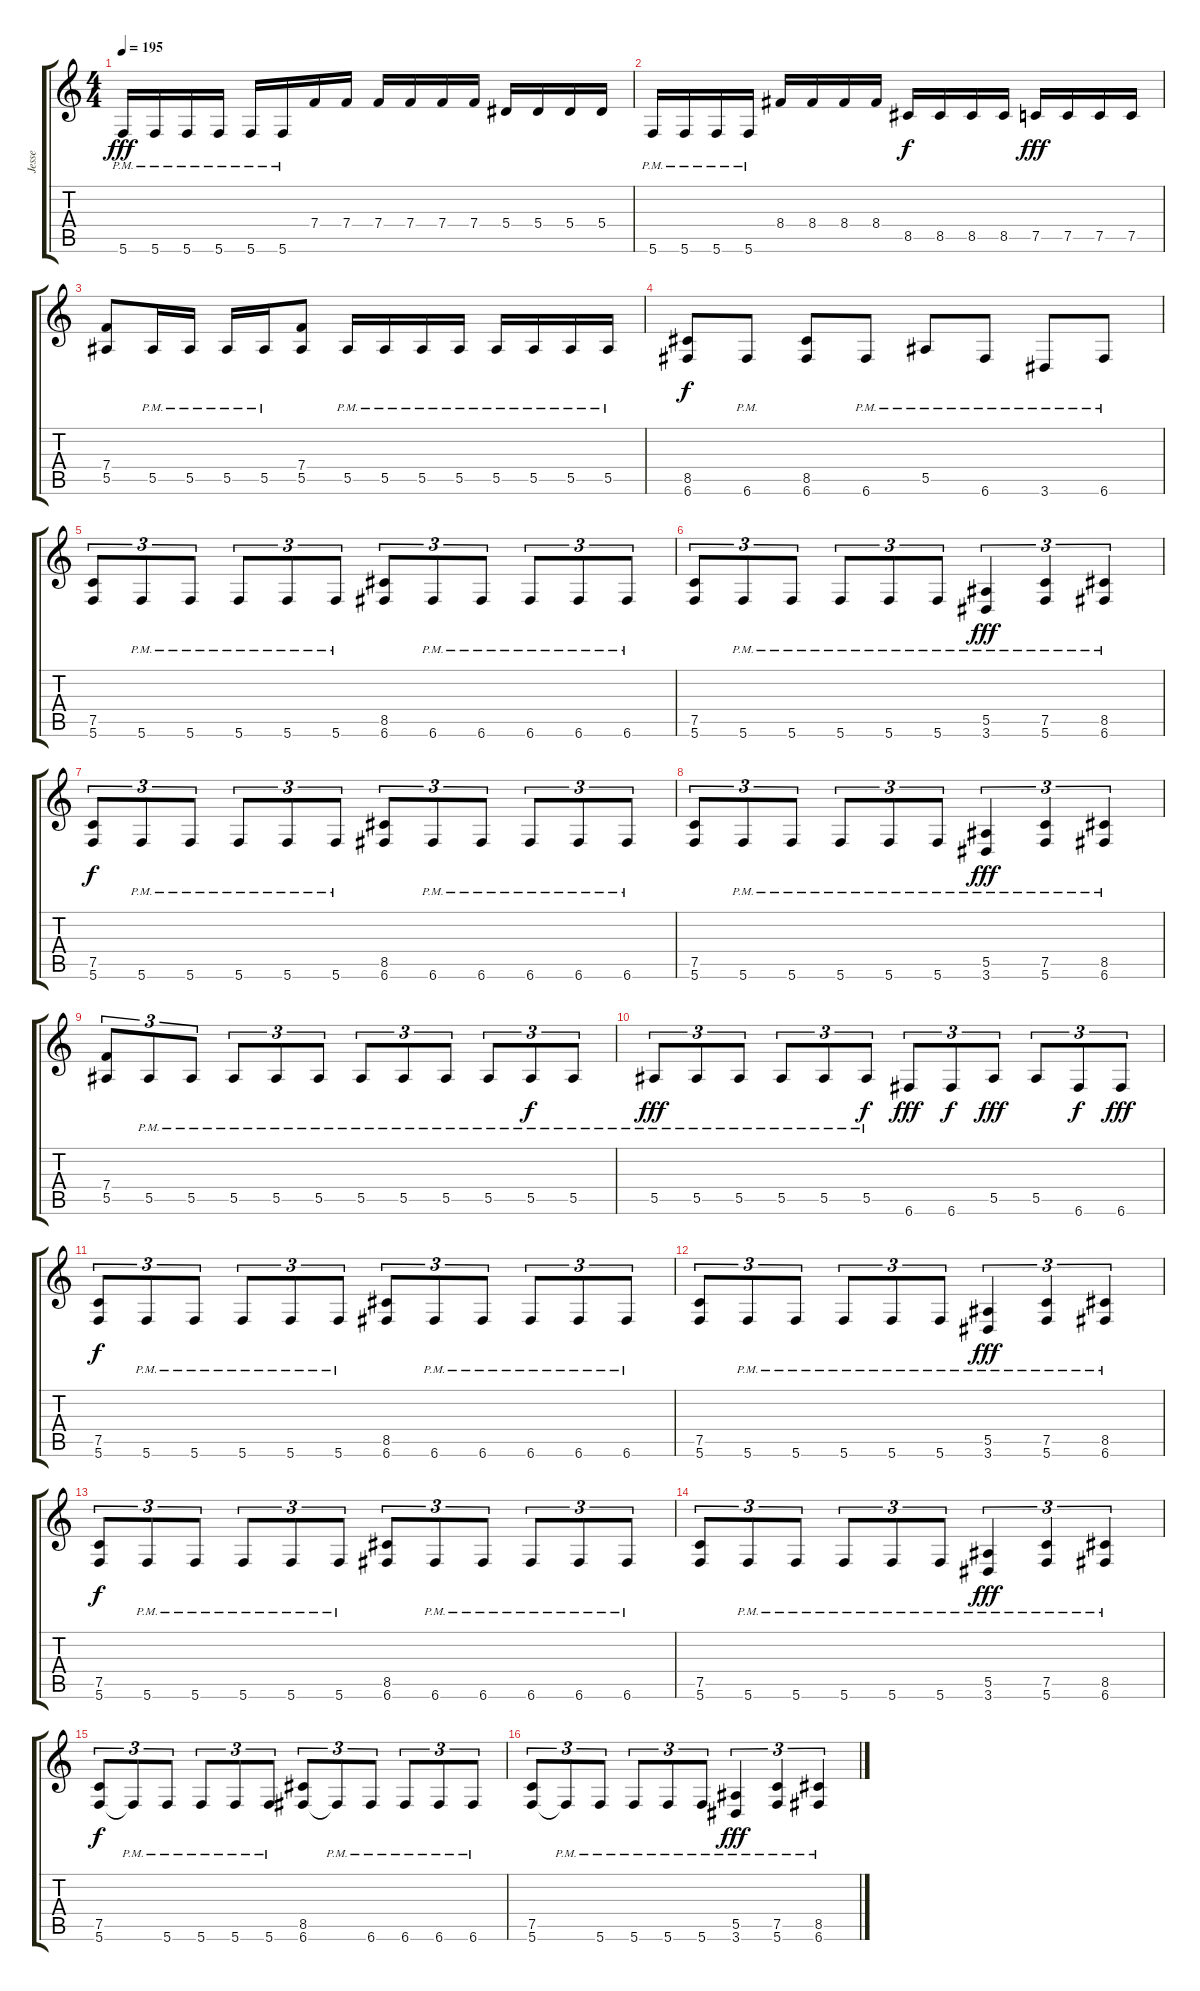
\track ("Jesse" "Jesse") {instrument distortionguitar}
\staff {score tabs}
\tuning (C4 G3 Eb3 Bb2 F2 C2) {hide}
\ts (4 4)
\tempo 195
\clef g2
\ks c
5.6{pm}.16{dy fff} 5.6{pm}.16 5.6{pm}.16 5.6{pm}.16 5.6{pm}.16 5.6{pm}.16 7.4.16 7.4.16 7.4.16 7.4.16 7.4.16 7.4.16 5.4.16 5.4.16 5.4.16 5.4.16 |
5.6{pm}.16 5.6{pm}.16 5.6{pm}.16 5.6{pm}.16 8.4.16 8.4.16 8.4.16 8.4.16 8.5.16{dy f} 8.5.16 8.5.16 8.5.16 7.5.16{dy fff} 7.5.16 7.5.16 7.5.16 |
(7.4 5.5).8 5.5{pm}.16 5.5{pm}.16 5.5{pm}.16 5.5{pm}.16 (7.4 5.5).8 5.5{pm}.16 5.5{pm}.16 5.5{pm}.16 5.5{pm}.16 5.5{pm}.16 5.5{pm}.16 5.5{pm}.16 5.5{pm}.16 |
(8.5 6.6).8{dy f} 6.6{pm}.8 (8.5 6.6).8 6.6{pm}.8 5.5{pm}.8 6.6{pm}.8 3.6{pm}.8 6.6{pm}.8 |
(7.5 5.6).8{tu (3 2)} 5.6{pm}.8{tu (3 2)} 5.6{pm}.8{tu (3 2)} 5.6{pm}.8{tu (3 2)} 5.6{pm}.8{tu (3 2)} 5.6{pm}.8{tu (3 2)} (8.5 6.6).8{tu (3 2)} 6.6{pm}.8{tu (3 2)} 6.6{pm}.8{tu (3 2)} 6.6{pm}.8{tu (3 2)} 6.6{pm}.8{tu (3 2)} 6.6{pm}.8{tu (3 2)} |
(7.5 5.6).8{tu (3 2)} 5.6{pm}.8{tu (3 2)} 5.6{pm}.8{tu (3 2)} 5.6{pm}.8{tu (3 2)} 5.6{pm}.8{tu (3 2)} 5.6{pm}.8{tu (3 2)} (5.5{pm} 3.6{pm}).4{tu (3 2) dy fff} (7.5{pm} 5.6{pm}).4{tu (3 2)} (8.5{pm} 6.6{pm}).4{tu (3 2)} |
(7.5 5.6).8{tu (3 2) dy f} 5.6{pm}.8{tu (3 2)} 5.6{pm}.8{tu (3 2)} 5.6{pm}.8{tu (3 2)} 5.6{pm}.8{tu (3 2)} 5.6{pm}.8{tu (3 2)} (8.5 6.6).8{tu (3 2)} 6.6{pm}.8{tu (3 2)} 6.6{pm}.8{tu (3 2)} 6.6{pm}.8{tu (3 2)} 6.6{pm}.8{tu (3 2)} 6.6{pm}.8{tu (3 2)} |
(7.5 5.6).8{tu (3 2)} 5.6{pm}.8{tu (3 2)} 5.6{pm}.8{tu (3 2)} 5.6{pm}.8{tu (3 2)} 5.6{pm}.8{tu (3 2)} 5.6{pm}.8{tu (3 2)} (5.5{pm} 3.6{pm}).4{tu (3 2) dy fff} (7.5{pm} 5.6{pm}).4{tu (3 2)} (8.5{pm} 6.6{pm}).4{tu (3 2)} |
(7.4 5.5).8{tu (3 2)} 5.5{pm}.8{tu (3 2)} 5.5{pm}.8{tu (3 2)} 5.5{pm}.8{tu (3 2)} 5.5{pm}.8{tu (3 2)} 5.5{pm}.8{tu (3 2)} 5.5{pm}.8{tu (3 2)} 5.5{pm}.8{tu (3 2)} 5.5{pm}.8{tu (3 2)} 5.5{pm}.8{tu (3 2)} 5.5{pm}.8{tu (3 2) dy f} 5.5{pm}.8{tu (3 2)} |
5.5{pm}.8{tu (3 2) dy fff} 5.5{pm}.8{tu (3 2)} 5.5{pm}.8{tu (3 2)} 5.5{pm}.8{tu (3 2)} 5.5{pm}.8{tu (3 2)} 5.5{pm}.8{tu (3 2) dy f} 6.6.8{tu (3 2) dy fff} 6.6.8{tu (3 2) dy f} 5.5.8{tu (3 2) dy fff} 5.5.8{tu (3 2)} 6.6.8{tu (3 2) dy f} 6.6.8{tu (3 2) dy fff} |
(7.5 5.6).8{tu (3 2) dy f} 5.6{pm}.8{tu (3 2)} 5.6{pm}.8{tu (3 2)} 5.6{pm}.8{tu (3 2)} 5.6{pm}.8{tu (3 2)} 5.6{pm}.8{tu (3 2)} (8.5 6.6).8{tu (3 2)} 6.6{pm}.8{tu (3 2)} 6.6{pm}.8{tu (3 2)} 6.6{pm}.8{tu (3 2)} 6.6{pm}.8{tu (3 2)} 6.6{pm}.8{tu (3 2)} |
(7.5 5.6).8{tu (3 2)} 5.6{pm}.8{tu (3 2)} 5.6{pm}.8{tu (3 2)} 5.6{pm}.8{tu (3 2)} 5.6{pm}.8{tu (3 2)} 5.6{pm}.8{tu (3 2)} (5.5{pm} 3.6{pm}).4{tu (3 2) dy fff} (7.5{pm} 5.6{pm}).4{tu (3 2)} (8.5{pm} 6.6{pm}).4{tu (3 2)} |
(7.5 5.6).8{tu (3 2) dy f} 5.6{pm}.8{tu (3 2)} 5.6{pm}.8{tu (3 2)} 5.6{pm}.8{tu (3 2)} 5.6{pm}.8{tu (3 2)} 5.6{pm}.8{tu (3 2)} (8.5 6.6).8{tu (3 2)} 6.6{pm}.8{tu (3 2)} 6.6{pm}.8{tu (3 2)} 6.6{pm}.8{tu (3 2)} 6.6{pm}.8{tu (3 2)} 6.6{pm}.8{tu (3 2)} |
(7.5 5.6).8{tu (3 2)} 5.6{pm}.8{tu (3 2)} 5.6{pm}.8{tu (3 2)} 5.6{pm}.8{tu (3 2)} 5.6{pm}.8{tu (3 2)} 5.6{pm}.8{tu (3 2)} (5.5{pm} 3.6{pm}).4{tu (3 2) dy fff} (7.5{pm} 5.6{pm}).4{tu (3 2)} (8.5{pm} 6.6{pm}).4{tu (3 2)} |
(7.5 5.6).8{tu (3 2) dy f} 5.6{pm t}.8{tu (3 2)} 5.6{pm}.8{tu (3 2)} 5.6{pm}.8{tu (3 2)} 5.6{pm}.8{tu (3 2)} 5.6{pm}.8{tu (3 2)} (8.5 6.6).8{tu (3 2)} 6.6{pm t}.8{tu (3 2)} 6.6{pm}.8{tu (3 2)} 6.6{pm}.8{tu (3 2)} 6.6{pm}.8{tu (3 2)} 6.6{pm}.8{tu (3 2)} |
(7.5 5.6).8{tu (3 2)} 5.6{pm t}.8{tu (3 2)} 5.6{pm}.8{tu (3 2)} 5.6{pm}.8{tu (3 2)} 5.6{pm}.8{tu (3 2)} 5.6{pm}.8{tu (3 2)} (5.5{pm} 3.6{pm}).4{tu (3 2) dy fff} (7.5{pm} 5.6{pm}).4{tu (3 2)} (8.5{pm} 6.6{pm}).4{tu (3 2)}
